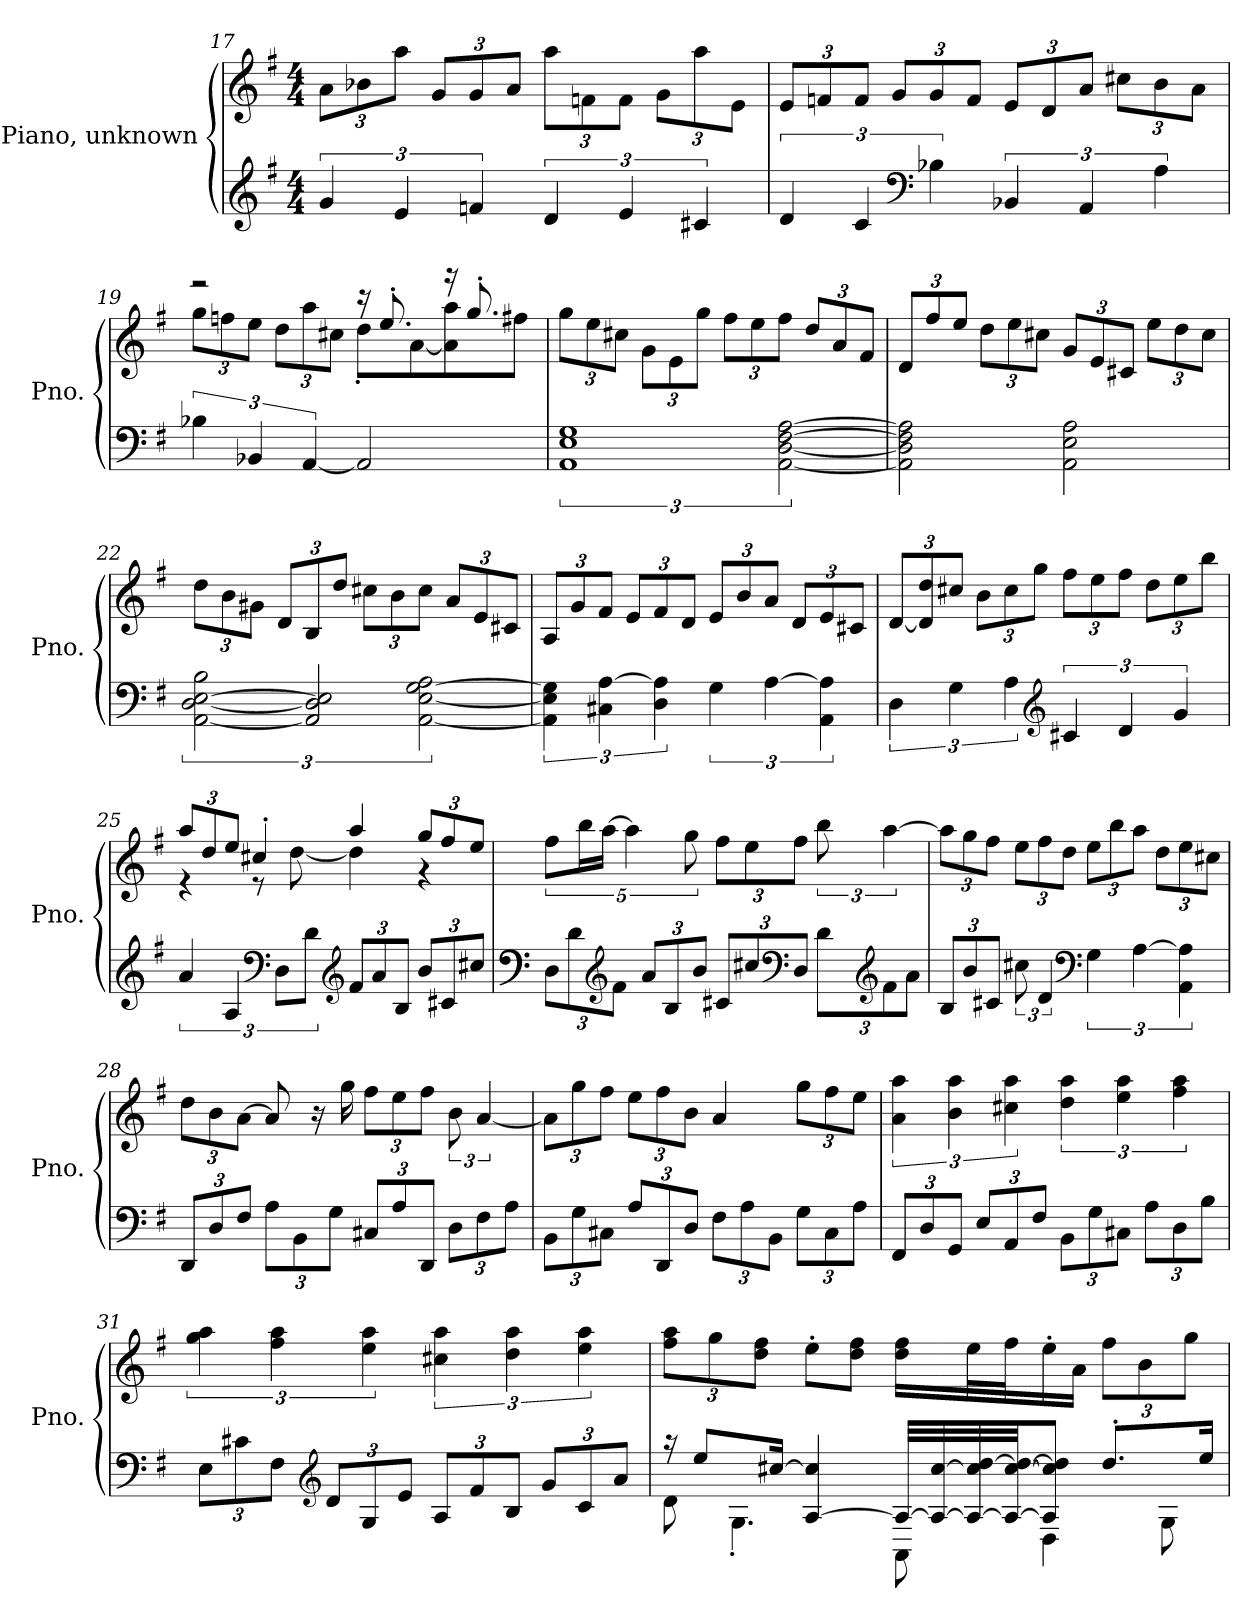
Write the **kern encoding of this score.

**kern	**kern
*part1	*part1
*staff2	*staff1
*I"Piano, unknown	*
*I'Pno.	*
*clefG2	*clefG2
*k[f#]	*k[f#]
*M4/4	*M4/4
*	*Xbrackettup
=17	=17
6g/	12a\L
.	12b-X\
6e/	12aa\J
.	12g/L
6fn/	12g/
.	12a/J
6d/	12aa\L
.	12fn\
6e/	12f\J
.	12g\L
6c#X/	12aa\
.	12e\J
!!LO:LB:g=z
=18	=18
6d/	12e/L
.	12fn/
6c/	12f/J
.	12g/L
*clefF4	*
6B-X\	12g/
.	12f/J
6BB-X/	12e/L
.	12d/
6AA/	12a/J
.	12cc#X\L
6A\	12b\
.	12a\J
=19	=19
*	*^
6B-X\	2r	12gg\L
.	.	12ffn\
6BB-X/	.	12ee\J
.	.	12dd\L
[6AA/	.	12aa\
.	.	12cc#X\J
2AA/]	16r	8dd'\L
.	8.ee'/	.
.	.	[8a\
.	16r	8a\] 8aa\
.	8.gg'/	.
.	.	8ff#X\J
*	*v	*v
=20	=20
3%2AA 3%2E 3%2G	12gg\L
.	12ee\
.	12cc#X\J
.	12g\L
.	12e\
.	12gg\J
.	12ff#\L
.	12ee\
[3AA\ [3D\ [3F#\ [3A\	12ff#\J
.	12dd/L
.	12a/
.	12f#/J
!!LO:LB:g=z
=21	=21
2AA\] 2D\] 2F#\] 2A\]	12d/L
.	12ff#/
.	12ee/J
.	12dd\L
.	12ee\
.	12cc#X\J
2AA\ 2E\ 2A\	12g/L
.	12e/
.	12c#X/J
.	12ee\L
.	12dd\
.	12cc#\J
=22	=22
[3AA\ [3D\ [3E\ 3B\	12dd\L
.	12b\
.	12g#X\J
.	12d/L
3AA/] 3D/] 3E/]	12B/
.	12dd/J
.	12cc#X\L
.	12b\
[3AA\ [3E\ [3G\ 3A\	12cc#\J
.	12a/L
.	12e/
.	12c#X/J
=23	=23
6AA\] 6E\] 6G\]	12A/L
.	12g/
6C#X\ [6A\	12f#/J
.	12e/L
6D\ 6A\]	12f#/
.	12d/J
6G\	12e/L
.	12b/
[6A\	12a/J
.	12d/L
6AA\ 6A\]	12e/
.	12c#X/J
!!LO:LB:g=z
=24	=24
6D\	[12d/L
.	12d/] 12dd/
6G\	12cc#X/J
.	12b\L
6A\	12cc#\
.	12gg\J
*clefG2	*
6c#X/	12ff#\L
.	12ee\
6d/	12ff#\J
.	12dd\L
6g/	12ee\
.	12bb\J
=25	=25
*	*^
6a/	12aa/L	4r
.	12dd/	.
6A/	12ee/J	.
.	4cc#X'/	8r
*clefF4	*	*
12D\L	.	.
.	.	[8dd\
12d\J	.	.
*clefG2	*	*
*Xbrackettup	*	*
12f#/L	4aa/	4dd\]
12a/	.	.
12B/J	.	.
12b/L	12gg/L	4r
12c#X/	12ff#/	.
12cc#X/J	12ee/J	.
*	*v	*v
!!LO:LB:g=z
=26	=26
*clefF4	*
*	*brackettup
12D\L	10ff#\L
12d\	.
.	20bb\L
.	[20aa\JJ
*clefG2	*
12f#\J	.
.	5aa\]
12a/L	.
12B/	.
.	10gg\
12b/J	.
*	*Xbrackettup
12c#X/L	12ff#\L
12cc#X/	12ee\
*clefF4	*
12D/J	12ff#\J
*	*brackettup
12d\L	12bb\
*clefG2	*
12f#\	[6aa\
12a\J	.
=27	=27
*	*Xbrackettup
12B/L	12aa\L]
12b/	12gg\
12c#X/J	12ff#\J
*brackettup	*
12cc#X\	12ee\L
6d/	12ff#\
.	12dd\J
*clefF4	*
6G\	12ee\L
.	12bb\
[6A\	12aa\J
.	12dd\L
6AA\ 6A\]	12ee\
.	12cc#X\J
!!LO:LB:g=z
=28	=28
*Xbrackettup	*
12DD/L	12dd\L
12D/	12b\
12F#/J	[12a\J
12A\L	8a/]
12BB\	.
.	16r
12G\J	.
.	16gg\
12C#X/L	12ff#\L
12A/	12ee\
12DD/J	12ff#\J
*	*brackettup
12D\L	12b\
12F#\	[6a/
12A\J	.
=29	=29
*	*Xbrackettup
12BB\L	12a\L]
12G\	12gg\
12C#X\J	12ff#\J
12A/L	12ee\L
12DD/	12ff#\
12D/J	12b\J
12F#\L	4a/
12A\	.
12BB\J	.
12G\L	12gg\L
12C#\	12ff#\
12A\J	12ee\J
=30	=30
*	*brackettup
12FF#/L	6a\ 6aa\
12D/	.
12GG/J	6b\ 6aa\
12E/L	.
12AA/	6cc#X\ 6aa\
12F#/J	.
12BB\L	6dd\ 6aa\
12G\	.
12C#X\J	6ee\ 6aa\
12A\L	.
12D\	6ff#\ 6aa\
12B\J	.
!!LO:PB:g=z
=31	=31
12E\L	6gg\ 6aa\
12c#X\	.
12F#\J	6ff#\ 6aa\
*clefG2	*
12d/L	.
12G/	6ee\ 6aa\
12e/J	.
12A/L	6cc#X\ 6aa\
12f#/	.
12B/J	6dd\ 6aa\
12g/L	.
12c#/	6ee\ 6aa\
12a/J	.
=32	=32
*^	*
*	*	*Xbrackettup
16r	8d\	12ff#\ 12aa\L
8ee/L	.	.
.	.	12gg\
.	4.G'\	.
.	.	12dd\ 12ff#\J
[16cc#X/Jk	.	.
[4A/ 4cc#/]	.	8ee'\L
.	.	8dd\ 8ff#\J
32A/LLL_	8AA\	16dd\ 16ff#\LL
32A/_ [32cc#/	.	.
32A/_ 32cc#/] [32dd/	.	32ee\L
32A/_ [32cc#/ 32dd/_JJ	.	32ff#\J
8A/] 8cc#/] 8dd/]J	4D\	16ee'\
.	.	16a\JJ
8.dd'/L	.	12ff#\L
.	.	12b\
.	8G\	.
.	.	12gg\J
16ee/Jk	.	.
*v	*v	*
=	=
*-	*-
